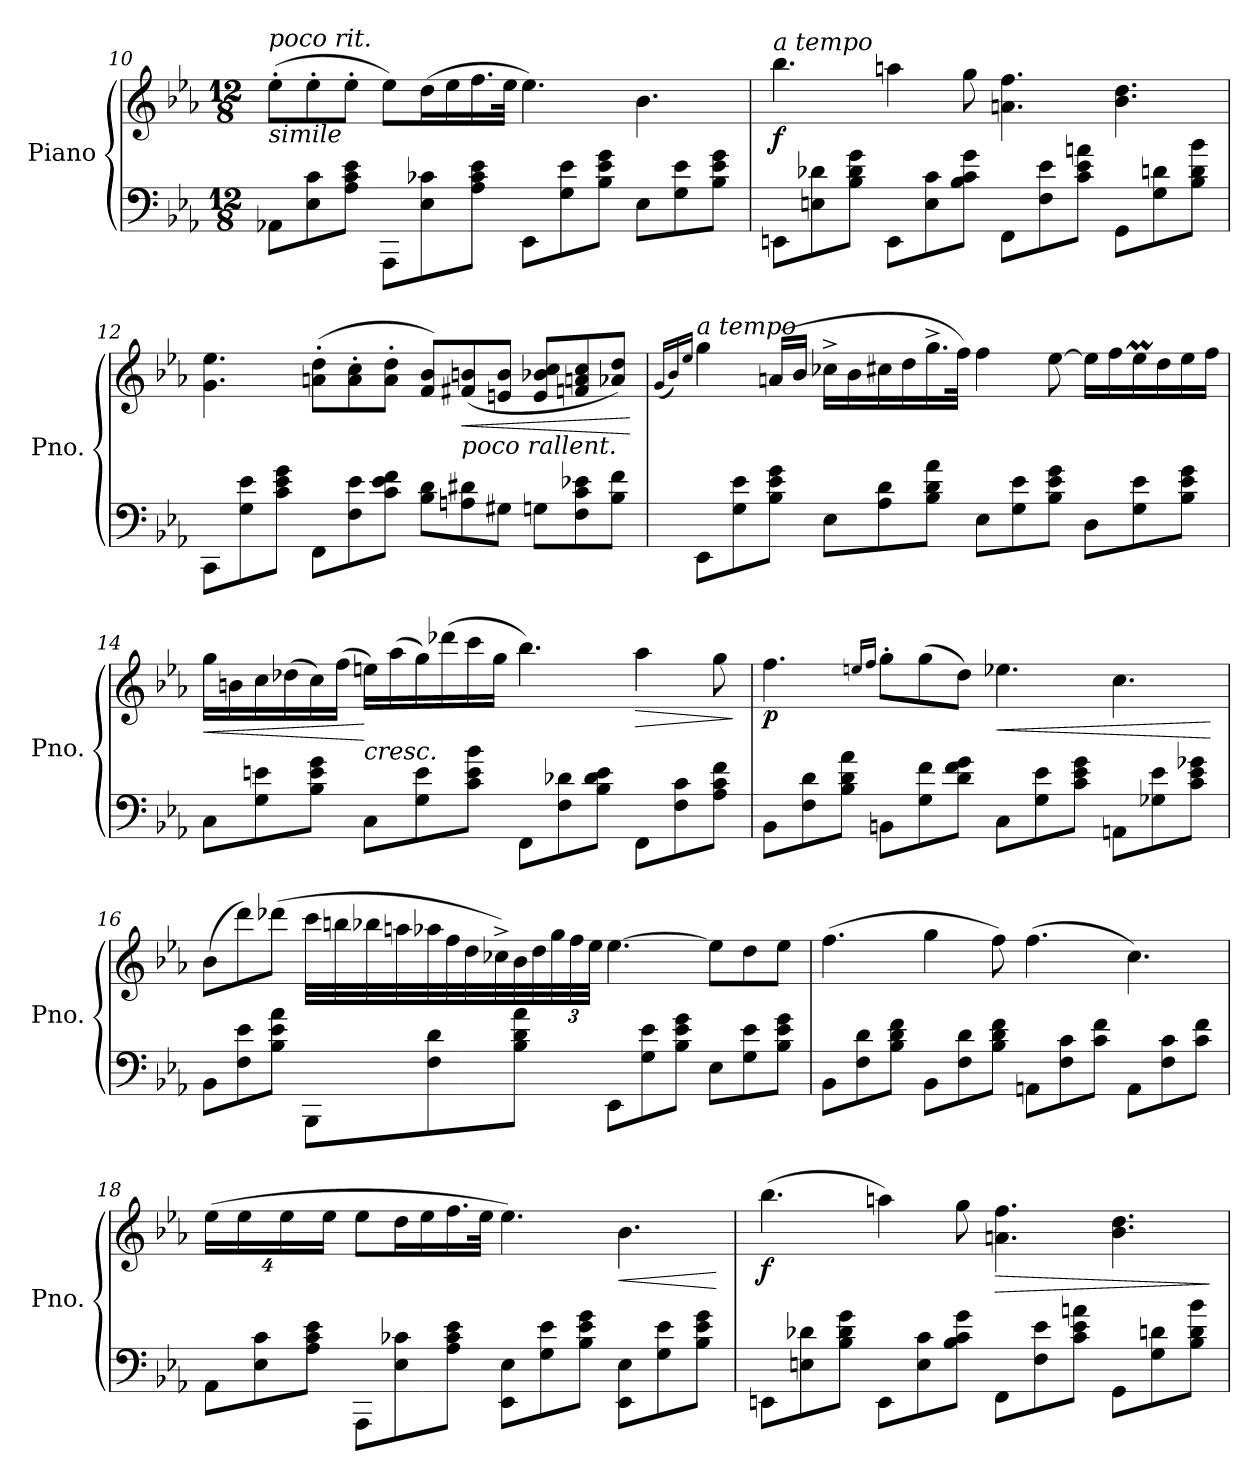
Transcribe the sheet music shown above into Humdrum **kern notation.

**kern	**kern	**dynam
*part1	*part1	*part1
*staff2	*staff1	*staff1/2
*I"Piano	*	*
*I'Pno.	*	*
*clefF4	*clefG2	*
*k[b-e-a-]	*k[b-e-a-]	*
*M12/8	*M12/8	*
=10	=10	=10
!	!LO:TX:b:i:t=simile	!
!	!LO:TX:a:i:t=poco rit.	!
8AA-X\L	(>8ee-'\L	.
8E-\ 8c\	8ee-'\	.
8A-\ 8c\ 8e-\J	8ee-'\J	.
8AAA-\L	8ee-\L)	.
8E-\ 8c-X\	(>16dd\L	.
.	16ee-\	.
8A-\ 8c-\ 8e-\J	16.ff\	.
.	32ee-\JJk	.
8EE-\L	4.ee-\)	.
8G\ 8e-\	.	.
8B-\ 8e-\ 8g\J	.	.
8E-\L	4.b-\	.
8G\ 8e-\	.	.
8B-\ 8e-\ 8g\J	.	.
=11	=11	=11
!	!LO:TX:a:i:t=a tempo	!
!	!	!LO:DY:b
8EEn\L	4.bb-\	f
8En\ 8d-X\	.	.
8B-\ 8d-\ 8g\J	.	.
8EE\L	4aan\	.
8E\ 8c\	.	.
8B-\ 8c\ 8g\J	8gg\	.
8FF\L	4.an\ 4.ff\	.
8F\ 8e-\	.	.
8c\ 8e-\ 8an\J	.	.
8GG\L	4.b-\ 4.dd\	.
8G\ 8dn\	.	.
8B-\ 8d\ 8b-\J	.	.
!!LO:LB:g=z
=12	=12	=12
8CC\L	4.g\ 4.ee-\	.
8G\ 8e-\	.	.
8c\ 8e-\ 8g\J	.	.
8FF\L	(>8an\' 8dd\'L	.
8F\ 8e-\	8a\' 8cc\'	.
8c\ 8e-\ 8f\J	8a\' 8dd\'J	.
8B-\ 8d\L	8f/ 8b-/L)	.
!	!LO:TX:b:i:t=poco rallent.	!
!	!	!LO:HP:b
8An\ 8d#X\	(<8f#X/ 8bn/	<
8G#X\J	8en/ 8b/J	.
8Gn\L	8e/ 8b-X/ 8cc/L	.
8F\ 8c\ 8e-X\	8fn/ 8an/ 8cc/	.
8B-\ 8f\J	8a-X/ 8dd/J)	.
.	.	[
=13	=13	=13
.	(<16qg/LL	.
.	16qb-/)	.
.	16qee-/JJ	.
!	!LO:TX:a:i:t=a tempo	!
!	!	!LO:DY:b
!	!	!LO:DY:n=1:b
8EE-\L	4gg\	fp other-dynamics
8G\ 8e-\	.	.
8B-\ 8e-\ 8g\J	(>16an/LL	.
.	16b-/JJ	.
8E-\L	16cc-X^\LL	.
.	16b-\	.
8A-\ 8d\	16cc#X\	.
.	16dd\	.
8B-\ 8d\ 8a-\J	16.gg^\	.
.	32ff\JJk)	.
8E-\L	4ff\	.
8G\ 8e-\	.	.
8B-\ 8e-\ 8g\J	[8ee-\	.
8D\L	16ee-\LL]	.
.	16ff\	.
8G\ 8e-\	16ee-M\	.
.	16dd\	.
8B-\ 8e-\ 8g\J	16ee-\	.
.	16ff\JJ	.
!!LO:PB:g=z
=14	=14	=14
!	!	!LO:HP:b
8C\L	16gg\LL	<
.	16bn\	.
8G\ 8en\	16cc\	.
.	(>16dd-X\	.
8B-\ 8e\ 8g\J	16cc\)	.
.	(>16ff\JJ	.
!	!LO:TX:b:i:t=cresc.	!
8C\L	16een\LL)	[
.	(>16aa-\	.
8G\ 8e\	16gg\)	.
.	(>16ddd-X\	.
8c\ 8e\ 8b-\J	16ccc\	.
.	16gg\JJ	.
8FF\L	4.bb-\)	.
8F\ 8d-X\	.	.
8B-\ 8d-\ 8e\J	.	.
!	!	!LO:HP:b
8FF\L	4aa-\	>
8F\ 8c\	.	.
8A-\ 8c\ 8f\J	8gg\	.
.	.	]
=15	=15	=15
!	!	!LO:DY:b
8BB-\L	4.ff\	p
8F\ 8d\	.	.
8B-\ 8d\ 8a-\J	.	.
.	16qeen/LL	.
.	16qff/JJ	.
8BBn\L	8gg'\L	.
8G\ 8f\	(>8gg\	.
8d\ 8f\ 8g\J	8dd\J)	.
!	!	!LO:HP:b
8C\L	4.ee-X\	<
8G\ 8e-\	.	.
8c\ 8e-\ 8g\J	.	.
8AAn\L	4.cc\	.
8G-X\ 8e-\	.	.
8c\ 8e-\ 8g-X\J	.	.
.	.	[
!!LO:LB:g=z
=16	=16	=16
8BB-\L	(>8b-\L	.
8F\ 8e-\	8ddd\)	.
8B-\ 8e-\ 8a-\J	(>8ddd-X\J	.
8BBB-\L	32ccc\LLL	.
.	32bbn\	.
.	32bb-X\	.
.	32aan\	.
8F\ 8d\	32aa-X\	.
.	32ff\	.
.	32dd\	.
.	32cc-X^\)	.
8B-\ 8d\ 8a-\J	32b-\	.
.	32dd\	.
*	*Xbrackettup	*
.	48gg\	.
.	48ff\	.
.	48ee-\JJJ	.
8EE-\L	[4.ee-\	.
8G\ 8e-\	.	.
8B-\ 8e-\ 8g\J	.	.
8E-\L	8ee-\L]	.
8G\ 8e-\	8dd\	.
8B-\ 8e-\ 8g\J	8ee-\J	.
!!LO:LB:g=z
=17	=17	=17
8BB-\L	(>4.ff\	.
8F\ 8d\	.	.
8B-\ 8d\ 8f\J	.	.
8BB-\L	4gg\	.
8F\ 8d\	.	.
8B-\ 8d\ 8f\J	8ff\)	.
8AAn\L	(>4.ff\	.
8F\ 8c\	.	.
8c\ 8f\J	.	.
8AA\L	4.cc\)	.
8F\ 8c\	.	.
8c\ 8f\J	.	.
!!LO:LB:g=z
=18	=18	=18
8AA-\L	(>32%3ee-\L	.
.	32%3ee-\	.
8E-\ 8c\	.	.
.	32%3ee-\	.
8A-\ 8c\ 8e-\J	.	.
.	32%3ee-\J	.
8AAA-\L	8ee-\L	.
8E-\ 8c-X\	16dd\L	.
.	16ee-\	.
8A-\ 8c-\ 8e-\J	16.ff\	.
.	32ee-\JJk	.
8EE-\ 8E-\L	4.ee-\)	.
8G\ 8e-\	.	.
8B-\ 8e-\ 8g\J	.	.
!	!	!LO:HP:b
8EE-\ 8E-\L	4.b-\	<
8G\ 8e-\	.	.
8B-\ 8e-\ 8g\J	.	.
.	.	[
!!LO:LB:g=z
=19	=19	=19
!	!	!LO:DY:b
8EEn\L	(>4.bb-\	f
8En\ 8d-X\	.	.
8B-\ 8d-\ 8g\J	.	.
8EE\L	4aan\)	.
8E\ 8c\	.	.
8B-\ 8c\ 8g\J	8gg\	.
!	!	!LO:HP:b
8FF\L	4.an\ 4.ff\	>
8F\ 8e-\	.	.
8c\ 8e-\ 8an\J	.	.
8GG\L	4.b-\ 4.dd\	.
8G\ 8dn\	.	.
8B-\ 8d\ 8b-\J	.	.
.	.	]
=	=	=
*-	*-	*-
